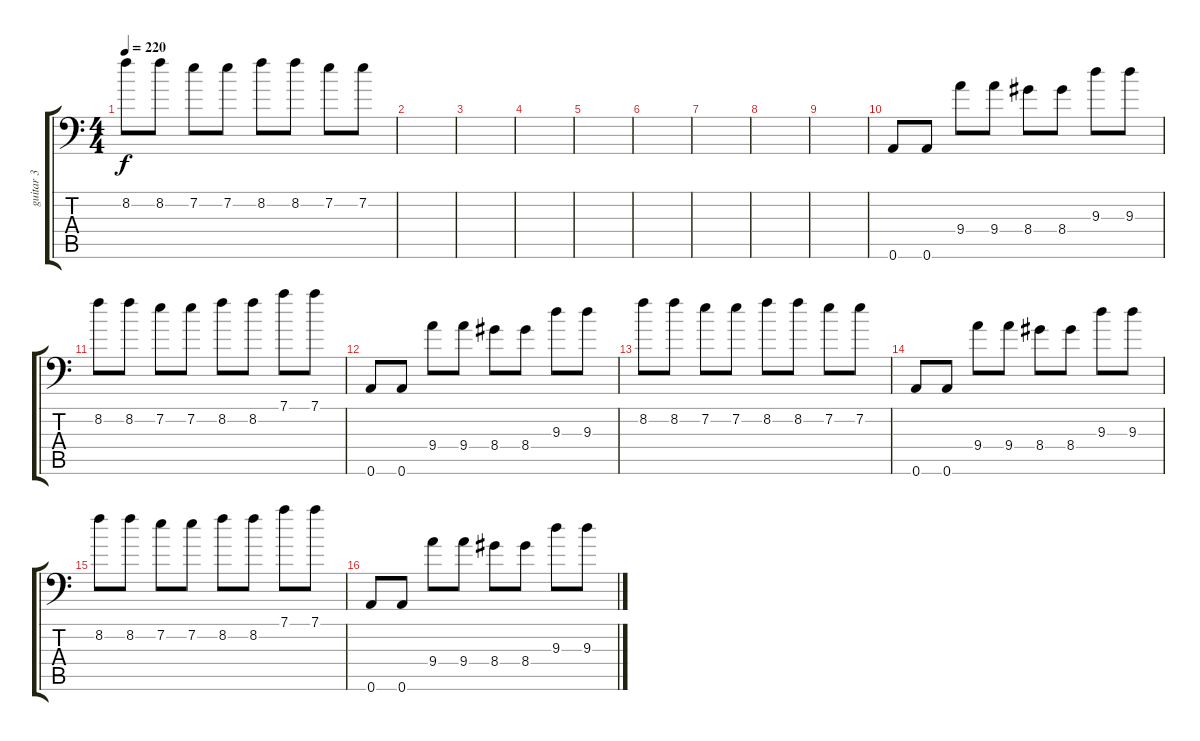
\track ("guitar 3" "guitar 3") {instrument distortionguitar}
\staff {score tabs}
\tuning (D4 A3 F3 C3 G2 A1) {hide}
\ts (4 4)
\tempo 220
\clef f4
\ks c
8.2.8{dy f} 8.2.8 7.2.8 7.2.8 8.2.8 8.2.8 7.2.8 7.2.8 |
|
|
|
|
|
|
|
|
0.6.8 0.6.8 9.4.8 9.4.8 8.4.8 8.4.8 9.3.8 9.3.8 |
8.2.8 8.2.8 7.2.8 7.2.8 8.2.8 8.2.8 7.1.8 7.1.8 |
0.6.8 0.6.8 9.4.8 9.4.8 8.4.8 8.4.8 9.3.8 9.3.8 |
8.2.8 8.2.8 7.2.8 7.2.8 8.2.8 8.2.8 7.2.8 7.2.8 |
0.6.8 0.6.8 9.4.8 9.4.8 8.4.8 8.4.8 9.3.8 9.3.8 |
8.2.8 8.2.8 7.2.8 7.2.8 8.2.8 8.2.8 7.1.8 7.1.8 |
0.6.8 0.6.8 9.4.8 9.4.8 8.4.8 8.4.8 9.3.8 9.3.8
